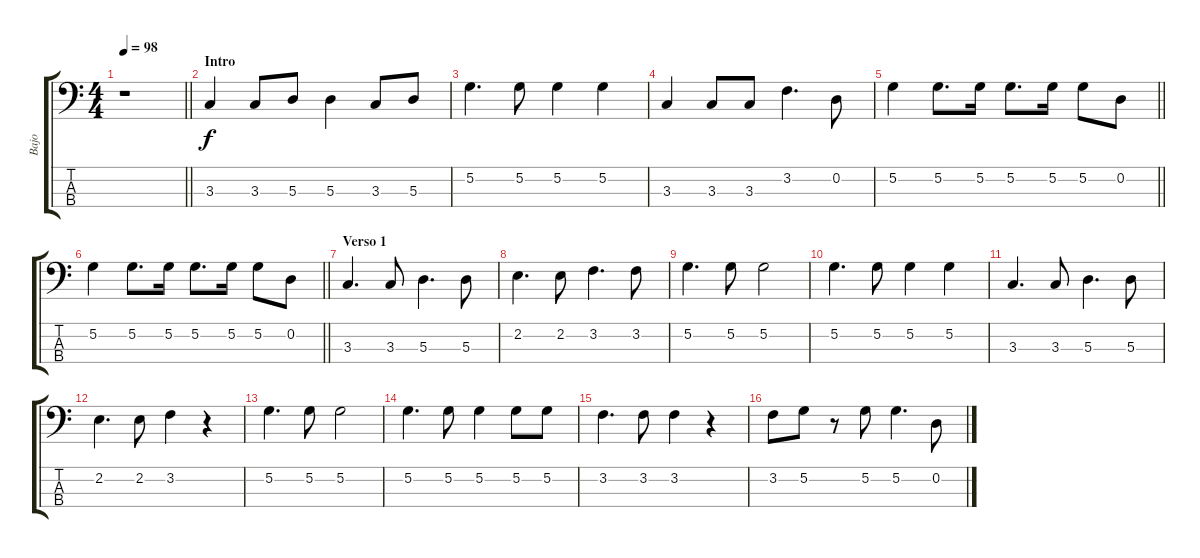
\track ("Bajo" "Bajo") {instrument electricbasspick}
\staff {score tabs}
\tuning (G2 D2 A1 E1) {hide}
\ts (4 4)
\tempo 98
\clef f4
\barLineRight lightlight
\ks c
r.1{dy f instrument electricbasspick} |
\section ("" "Intro")
3.3.4 3.3.8 5.3.8 5.3.4 3.3.8 5.3.8 |
5.2.4{d} 5.2.8 5.2.4 5.2.4 |
3.3.4 3.3.8 3.3.8 3.2.4{d} 0.2.8 |
\barLineRight lightlight
5.2.4 5.2.8{d} 5.2.16 5.2.8{d} 5.2.16 5.2.8 0.2.8 |
\barLineRight lightlight
5.2.4 5.2.8{d} 5.2.16 5.2.8{d} 5.2.16 5.2.8 0.2.8 |
\section ("" "Verso 1")
3.3.4{d} 3.3.8 5.3.4{d} 5.3.8 |
2.2.4{d} 2.2.8 3.2.4{d} 3.2.8 |
5.2.4{d} 5.2.8 5.2.2 |
5.2.4{d} 5.2.8 5.2.4 5.2.4 |
3.3.4{d} 3.3.8 5.3.4{d} 5.3.8 |
2.2.4{d} 2.2.8 3.2.4 r.4 |
5.2.4{d} 5.2.8 5.2.2 |
5.2.4{d} 5.2.8 5.2.4 5.2.8 5.2.8 |
3.2.4{d} 3.2.8 3.2.4 r.4 |
3.2.8 5.2.8 r.8 5.2.8 5.2.4{d} 0.2.8
